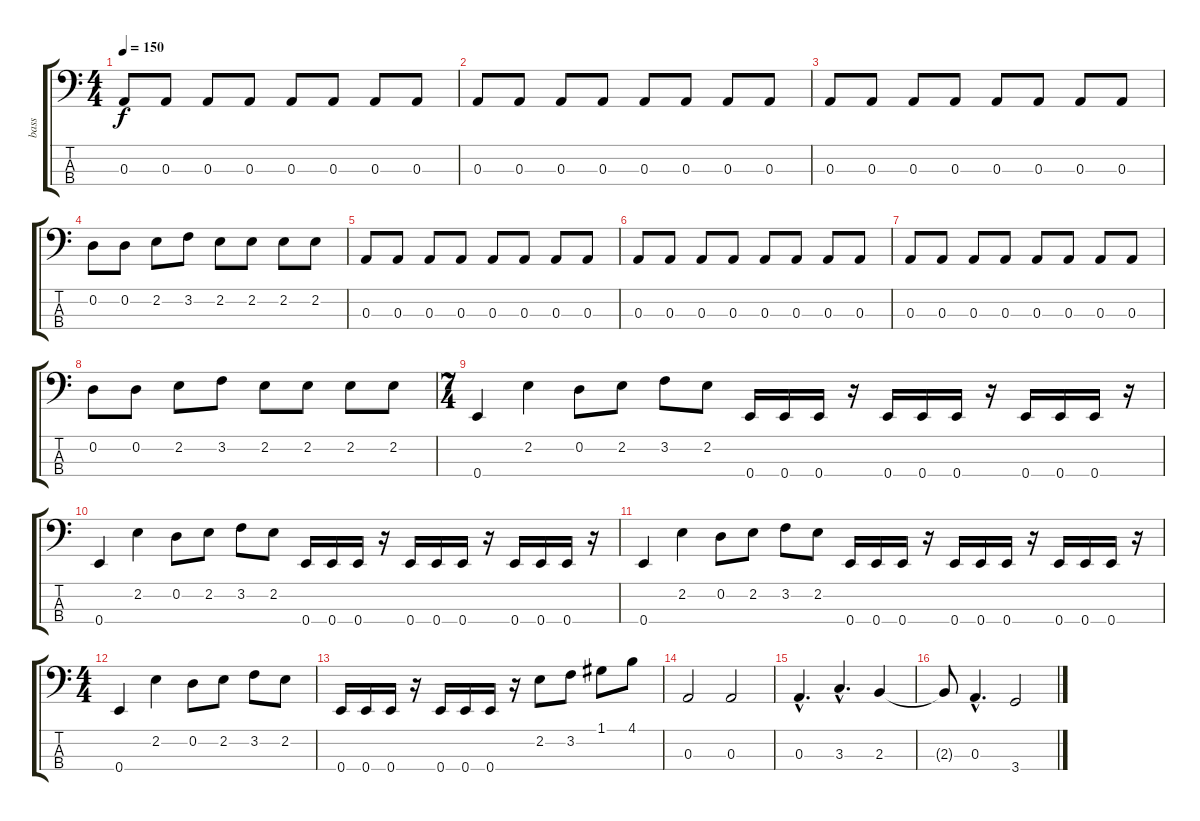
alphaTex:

\track ("bass" "bass") {instrument electricbassfinger}
\staff {score tabs}
\tuning (G2 D2 A1 E1) {hide}
\ts (4 4)
\tempo 150
\clef f4
\ks c
0.3.8{dy f} 0.3.8 0.3.8 0.3.8 0.3.8 0.3.8 0.3.8 0.3.8 |
0.3.8 0.3.8 0.3.8 0.3.8 0.3.8 0.3.8 0.3.8 0.3.8 |
0.3.8 0.3.8 0.3.8 0.3.8 0.3.8 0.3.8 0.3.8 0.3.8 |
0.2.8 0.2.8 2.2.8 3.2.8 2.2.8 2.2.8 2.2.8 2.2.8 |
0.3.8 0.3.8 0.3.8 0.3.8 0.3.8 0.3.8 0.3.8 0.3.8 |
0.3.8 0.3.8 0.3.8 0.3.8 0.3.8 0.3.8 0.3.8 0.3.8 |
0.3.8 0.3.8 0.3.8 0.3.8 0.3.8 0.3.8 0.3.8 0.3.8 |
0.2.8 0.2.8 2.2.8 3.2.8 2.2.8 2.2.8 2.2.8 2.2.8 |
\ts (7 4)
0.4.4 2.2.4 0.2.8 2.2.8 3.2.8 2.2.8 0.4.16 0.4.16 0.4.16 r.16 0.4.16 0.4.16 0.4.16 r.16 0.4.16 0.4.16 0.4.16 r.16 |
0.4.4 2.2.4 0.2.8 2.2.8 3.2.8 2.2.8 0.4.16 0.4.16 0.4.16 r.16 0.4.16 0.4.16 0.4.16 r.16 0.4.16 0.4.16 0.4.16 r.16 |
0.4.4 2.2.4 0.2.8 2.2.8 3.2.8 2.2.8 0.4.16 0.4.16 0.4.16 r.16 0.4.16 0.4.16 0.4.16 r.16 0.4.16 0.4.16 0.4.16 r.16 |
\ts (4 4)
0.4.4 2.2.4 0.2.8 2.2.8 3.2.8 2.2.8 |
0.4.16 0.4.16 0.4.16 r.16 0.4.16 0.4.16 0.4.16 r.16 2.2.8 3.2.8 1.1.8 4.1.8 |
0.3.2 0.3.2 |
0.3{hac}.4{d} 3.3{hac}.4{d} 2.3.4 |
2.3{t}.8 0.3{hac}.4{d} 3.4.2
